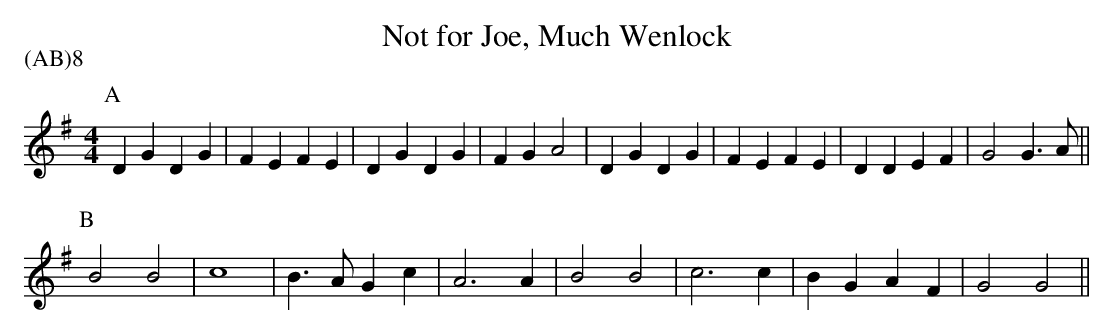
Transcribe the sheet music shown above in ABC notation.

X:1
T:Not for Joe, Much Wenlock
M:4/4
L:1/4
P:(AB)8
K:G
P:A
DG DG|FE FE|DG  DG|FG A2 |DG DG|FE FE|DD  EF|G2 G>A||
P:B
B2 B2|c4   |B>A Gc|A3 A  |B2 B2|c3  c|BG  AF|G2 G2 ||
